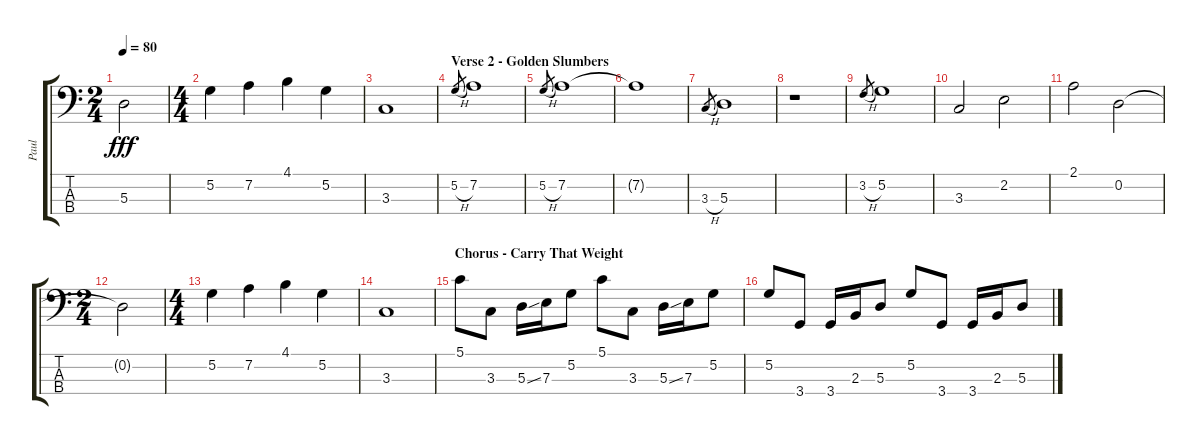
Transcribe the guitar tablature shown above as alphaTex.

\track ("Paul" "Paul") {instrument acousticbass}
\staff {score tabs}
\tuning (G2 D2 A1 E1) {hide}
\ts (2 4)
\tempo 80
\clef f4
\ks c
5.3{t}.2{dy fff} |
\ts (4 4)
5.2.4 7.2.4 4.1.4 5.2.4 |
3.3.1 |
\section ("" "Verse 2 - Golden Slumbers")
5.2{h}.8{gr} 7.2.1 |
5.2{h}.8{gr} 7.2.1 |
7.2{t}.1 |
3.3{h}.8{gr} 5.3.1 |
r.1 |
3.2{h}.8{gr} 5.2.1 |
3.3.2 2.2.2 |
2.1.2 0.2.2 |
\ts (2 4)
0.2{t}.2 |
\ts (4 4)
5.2.4 7.2.4 4.1.4 5.2.4 |
3.3.1 |
\section ("" "Chorus - Carry That Weight")
5.1.8 3.3.8 5.3{ss}.16 7.3.16 5.2.8 5.1.8 3.3.8 5.3{ss}.16 7.3.16 5.2.8 |
5.2.8 3.4.8 3.4.16 2.3.16 5.3.8 5.2.8 3.4.8 3.4.16 2.3.16 5.3.8
